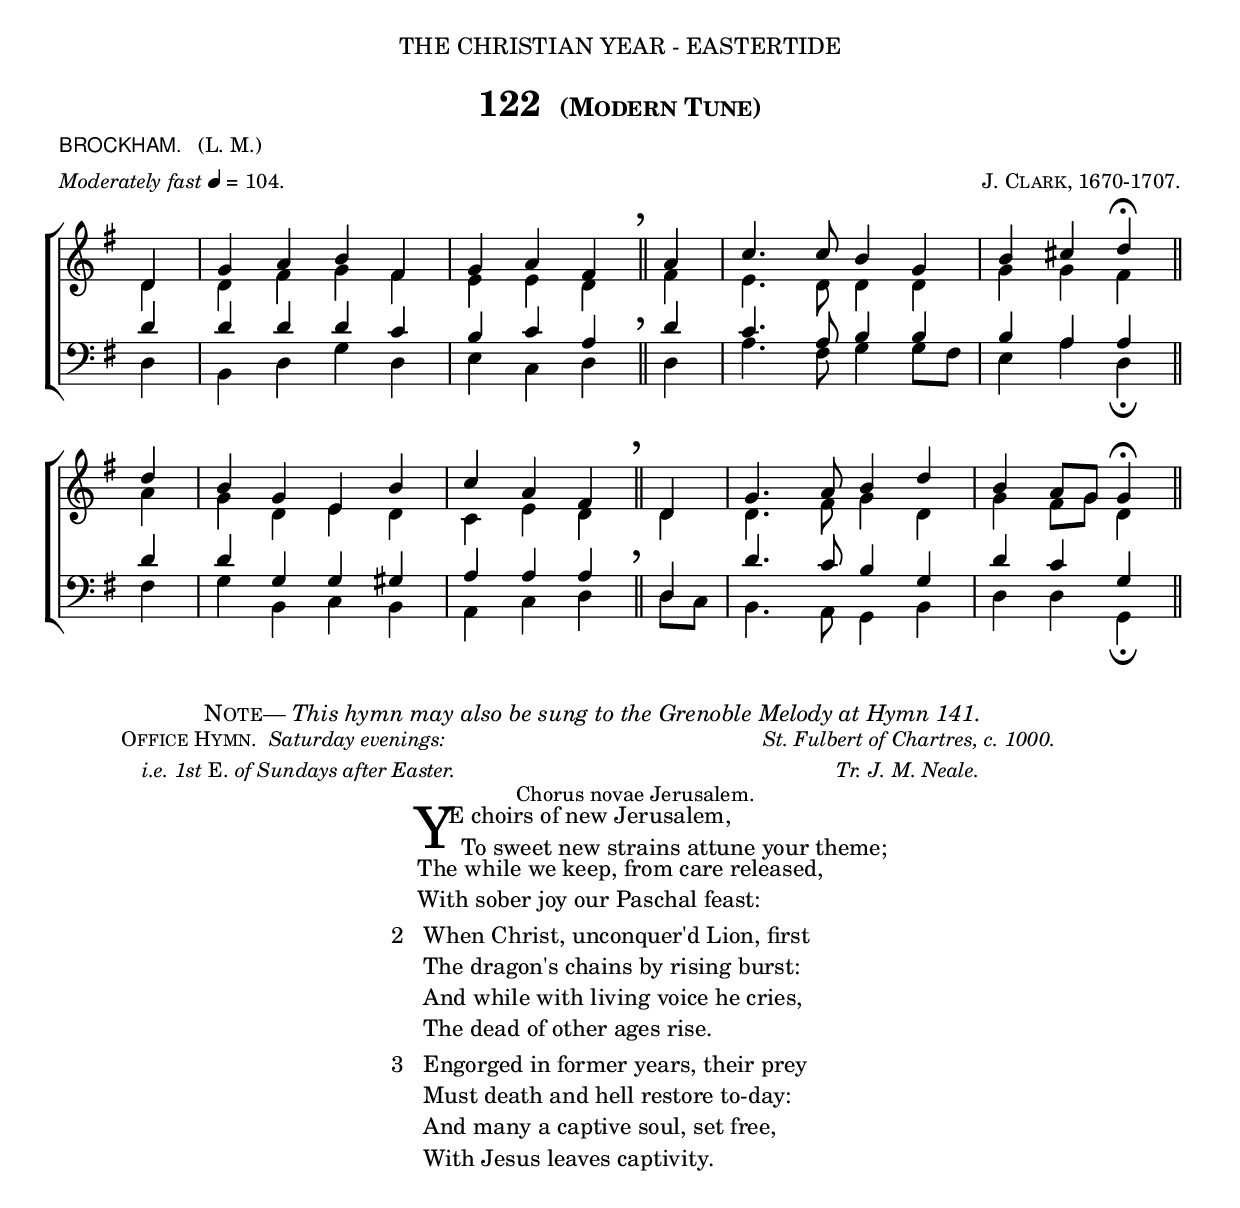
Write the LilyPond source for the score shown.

%%%195.png
%%%Hymn 122 (Modern Tune) Brockham Ye Choirs of New Jerusalem
%%%Version 1

\version "2.10"

\header {

  dedication = \markup { \center-align { \line {  "THE CHRISTIAN YEAR - EASTERTIDE" } 
					       \hspace #1
						} }	
  
  title = \markup {"122 " \large \smallCaps "(Modern Tune)" } 
  
  poet = \markup { \small {  \line { \sans {"BROCKHAM."} \hspace #1 \roman {"(L. M.)"}} }}
  
  meter = \markup { \small { \italic {Moderately fast} \general-align #Y #DOWN \note #"4" #0.5 = 104.} }
  
  arranger = \markup { \small \smallCaps "J. Clark, 1670-1707." }			       
		
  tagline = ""
}

%%%%%%%%%%%%%%%%%%%%%%%%%% Macros

%%generates the breathmarks
breathmark = { \override Score.RehearsalMark #'break-visibility = #begin-of-line-invisible
	\override Score.RehearsalMark #'Y-offset = #'4.0
	\override Score.RehearsalMark #'X-offset = #'-0.5
	\mark \markup {\fontsize #4 ","}
}
	      
%%%%%%%%%%%%%%%%%%%%%%%%%% End of Macro definitions	   
	      
%%% SATB voices

global = {
  \time 4/4
  \key g \major
  \set Staff.midiInstrument = "church organ"
}

soprano = \relative c' {
  \partial 4 d4 | g a b fis | g a fis \breathmark \bar "||" a | c4. c8 b4 g | b cis d^\fermata \bar "||" \break
  d | b g e b' | c a fis \breathmark \bar "||" d g4. a8 b4 d | b a8[ g] g4^\fermata \bar "||"
}

alto = \relative c' {
  d4 | d fis g fis | e e d \bar "||" fis | e4. d8 d4 d | g g fis \bar "||"
  a4 | g d e d | c e d \bar "||" d | d4. fis8 g4 d | g fis8[ g] d4 \bar "||"
}

tenor = \relative c { \clef bass
  d'4 | d d d c | b c a \bar "||" d | c4. a8 b4 b | b a a \bar "||"
  d | d g, g gis | a a a \bar "||" d,4 | d'4. c8 b4 g | d' c g \bar "||"
}

bass = \relative c { \clef bass
  d4 | b d g d | e c d \bar "||" d | a'4. fis8 g4 g8[ fis] | e4 a d, _\fermata \bar "||"
  fis | g b, c b | a c d \bar "||" d8[ c] | b4. a8 g4 b | d d g, _\fermata \bar "||" 
}


#(ly:set-option 'point-and-click #f)

\paper {
  #(set-paper-size "a4")
%  annotate-spacing = ##t
  print-page-number = ##f
  ragged-last-bottom = ##t
  ragged-bottom = ##t
}

\book{

%%% Score block	
	
\score{
\new ChoirStaff	
 <<

	\context Staff = upper << 
	\context Voice = sopranos { \voiceOne \global \soprano }
	\context Voice = altos    {\voiceTwo \global \alto }
	                      >>
	\context Staff = lower <<
	\context Voice = tenors { \voiceOne \global \tenor }
	\context Voice = basses { \voiceTwo \global \bass }
			        >> 
 >>
\layout {
		indent=0
%		\context { \Score timing = ##f }
		\context { \Score \remove "Bar_number_engraver" }
		\context { \Staff \remove "Time_signature_engraver" }
		\context { \Score \remove "Mark_engraver"  }
                \context { \Staff \consists "Mark_engraver"  }
	}

\midi { 
   \context { \Score tempoWholesPerMinute = #(ly:make-moment 104 4) }
       }	
} %%score bracket


%%% Hymn Note markup

\markup { \hspace #14 \smallCaps "Note" \hspace #-1.2 ".—" \italic "This hymn may also be sung to the Grenoble Melody at Hymn 141." }

%%% Lyric titles and attributions

\markup {
	\column {
	    \line { \small { \hspace #6 \smallCaps  "Office Hymn." \italic " Saturday evenings:" \hspace #30 \italic "St. Fulbert of Chartres, c. 1000." } }  
	    \line { \small { \hspace #8 \italic "i.e. 1st" "E." \italic "of Sundays after Easter."     \hspace #36 \italic "Tr. J. M. Neale." }                                    } }
} 

\markup { \hspace #44 \small "Chorus novae Jerusalem." }

\markup { \hspace #32 %%add space as necc. to center the column
          \column { %% super column of everything
	              \column { %%stanza 1 is a column of 2 lines  
	                  \line { \hspace #2.2 \column { \lower #2.4 \fontsize #8 "Y" }   %%Drop Cap goes here
				  \hspace #-1.2    %% adjust this if other letters are too far from Drop Cap
				  \column  { \raise #0.0 "E choirs of new Jerusalem,"
			                                 "  To sweet new strains attune your theme;" } }          
	                  \line {  \hspace #2.5  %%adjust hspace until this line left edge is flush with Drop Cap
				   \lower  #1.56  %%adjust this until the line spacing looks right
				   \column {   
					   "The while we keep, from care released,"
					   "With sober joy our Paschal feast:"
			  		}}
		      } %% end verse 1
		                              \hspace #1  % adds vertical spacing between verses  
           		\line { "2  "
			   \column {	     
				   "When Christ, unconquer'd Lion, first"
				   "The dragon's chains by rising burst:"
				   "And while with living voice he cries,"
				   "The dead of other ages rise."
			}}
		  \hspace #1  % adds vertical spacing between verses 
		  \line { "3  "
		    \column {	     
			    "Engorged in former years, their prey"
			    "Must death and hell restore to-day:"
			    "And many a captive soul, set free,"
			    "With Jesus leaves captivity."
			}}
	  }  %%% end super column
} %%% end markup


%%fake score block to occupy space and force a pagebreak.  Can't think of a better way of doing this.
\score{
	{s4 }
\header { breakbefore = ##f piece = ##f opus = ##f tagline = ##f }
\layout{	
	\context { \Staff
		\remove Time_signature_engraver
		\remove Key_engraver
		\remove Clef_engraver
		\remove Staff_symbol_engraver
}}}

%%% Second page
%%% Continuation of lyrics

\markup { \hspace #32 %%add space as necc. to center the column
          \column { %% super column of everything
		\hspace #1 % adds vertical spacing between verses  
           	\line {"4  "
		    \column {	     
			    "Right gloriously he triumphs now,"
			    "Worthy to whom should all things bow;"
			    "And joining heaven and earth again,"
			    "Links in one commonweal the twain."
			}} 
		\hspace #1 % adds vertical spacing between verses  
           	\line {"5  "
		    \column {	     
			    "And we, as these his deeds we sing,"
			    "His suppliant soldiers, pray our King,"
			    "That in his palace, bright and vast,"
			    "We may keep watch and ward at last."
		}}
		\hspace #1 % adds vertical spacing between verses
           	\line { "6. "
		   \column {	     
			   "Long as unending ages run,"
			   "To God the Father, laud be done:"
			   "To God the Son, our equal praise,"
			   "And God the Holy Ghost, we raise.     Amen."
     			}}
	  }
} %%% lyric markup bracket


%%% Amen score block
\score{
  \new ChoirStaff
   <<
        \context Staff = upper \with { fontSize = #-3  \override StaffSymbol #'staff-space = #(magstep -2) }  
	                      << 
			      \context Voice = "sopranos" { \relative c' { \clef treble \global \voiceOne g'1 g1 \bar "||" }}
	\context Voice = "altos"    { \relative c' {  \clef treble \global \voiceTwo e1 d1 \bar "||" }}
	                      >>
			      
	\context Lyrics \lyricsto "altos" { \override LyricText #'font-size = #-1 A -- men. }
	
	\context Staff = lower \with { fontSize = #-3  \override StaffSymbol #'staff-space = #(magstep -2) }  
	                       <<
	\context Voice = "tenors" { \relative c { \clef bass \global \voiceThree c'1 b1 \bar "||" }}
	\context Voice = "basses" { \relative c { \clef bass \global \voiceFour  c1 g1 \bar "||" }}
			        >> 
  >>			      
\header { breakbefore = ##f piece = " " opus = " " }
\layout { 
	\context { \Score timing = ##f }
	ragged-right = ##t
	indent = 15\cm
	\context { \Staff \remove Time_signature_engraver }

       }

%%% Amen midi       
\midi { \context { \Score tempoWholesPerMinute = #(ly:make-moment 104 4) }}   
       
}  

} %%book bracket

